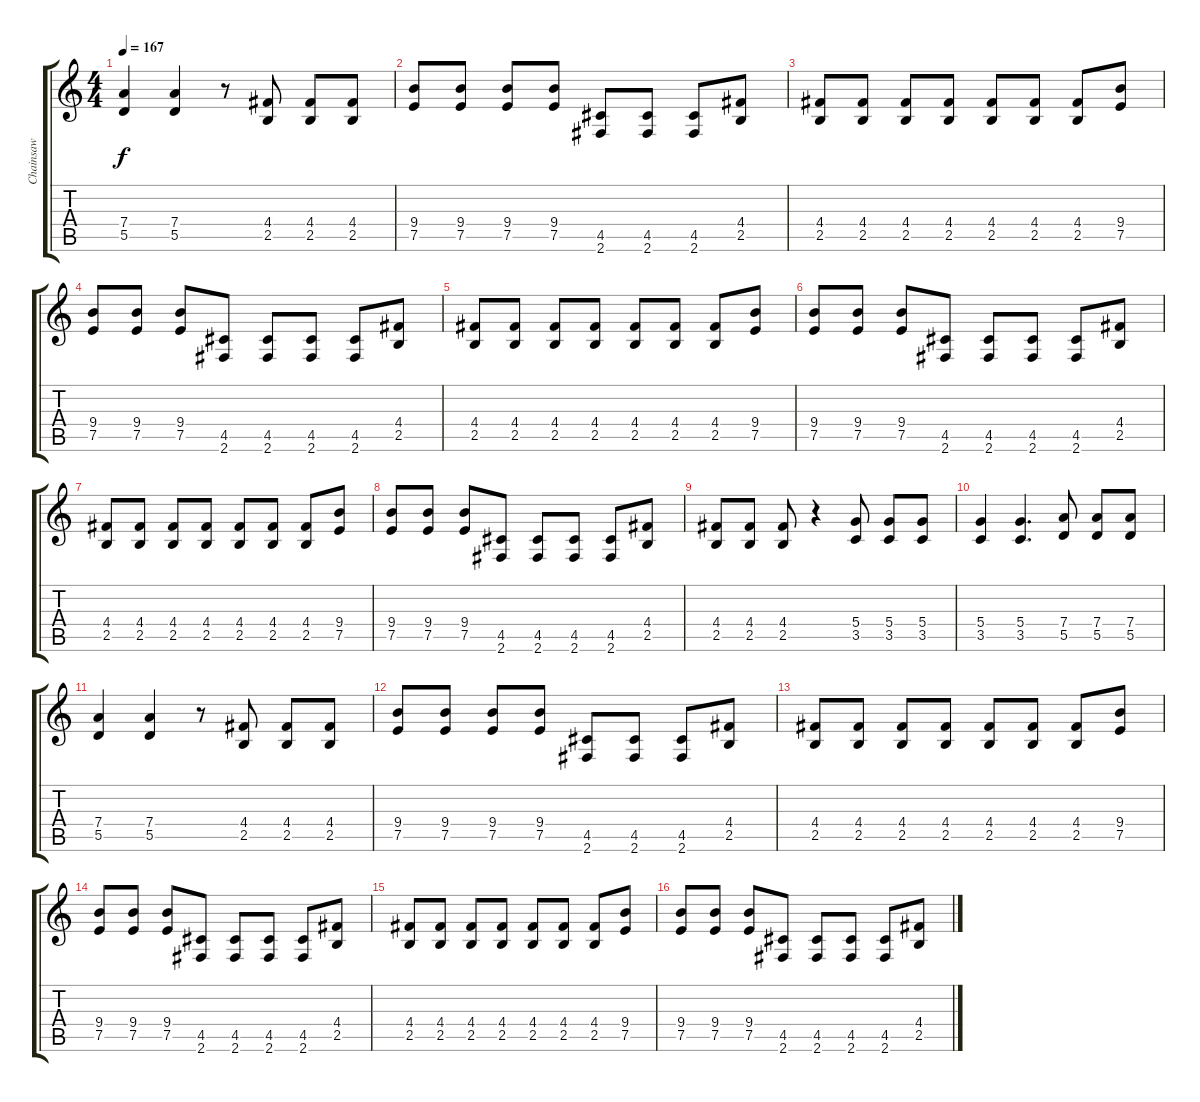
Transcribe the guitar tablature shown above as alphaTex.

\track ("Chainsaw" "Chainsaw") {instrument overdrivenguitar}
\staff {score tabs}
\tuning (E4 B3 G3 D3 A2 E2) {hide}
\ts (4 4)
\tempo 167
\clef g2
\ks c
(7.4 5.5).4{dy f} (7.4 5.5).4 r.8 (4.4 2.5).8 (4.4 2.5).8 (4.4 2.5).8 |
(9.4 7.5).8 (9.4 7.5).8 (9.4 7.5).8 (9.4 7.5).8 (4.5 2.6).8 (4.5 2.6).8 (4.5 2.6).8 (4.4 2.5).8 |
(4.4 2.5).8 (4.4 2.5).8 (4.4 2.5).8 (4.4 2.5).8 (4.4 2.5).8 (4.4 2.5).8 (4.4 2.5).8 (9.4 7.5).8 |
(9.4 7.5).8 (9.4 7.5).8 (9.4 7.5).8 (4.5 2.6).8 (4.5 2.6).8 (4.5 2.6).8 (4.5 2.6).8 (4.4 2.5).8 |
(4.4 2.5).8 (4.4 2.5).8 (4.4 2.5).8 (4.4 2.5).8 (4.4 2.5).8 (4.4 2.5).8 (4.4 2.5).8 (9.4 7.5).8 |
(9.4 7.5).8 (9.4 7.5).8 (9.4 7.5).8 (4.5 2.6).8 (4.5 2.6).8 (4.5 2.6).8 (4.5 2.6).8 (4.4 2.5).8 |
(4.4 2.5).8 (4.4 2.5).8 (4.4 2.5).8 (4.4 2.5).8 (4.4 2.5).8 (4.4 2.5).8 (4.4 2.5).8 (9.4 7.5).8 |
(9.4 7.5).8 (9.4 7.5).8 (9.4 7.5).8 (4.5 2.6).8 (4.5 2.6).8 (4.5 2.6).8 (4.5 2.6).8 (4.4 2.5).8 |
(4.4 2.5).8 (4.4 2.5).8 (4.4 2.5).8 r.4 (5.4 3.5).8 (5.4 3.5).8 (5.4 3.5).8 |
(5.4 3.5).4 (5.4 3.5).4{d} (7.4 5.5).8 (7.4 5.5).8 (7.4 5.5).8 |
(7.4 5.5).4 (7.4 5.5).4 r.8 (4.4 2.5).8 (4.4 2.5).8 (4.4 2.5).8 |
(9.4 7.5).8 (9.4 7.5).8 (9.4 7.5).8 (9.4 7.5).8 (4.5 2.6).8 (4.5 2.6).8 (4.5 2.6).8 (4.4 2.5).8 |
(4.4 2.5).8 (4.4 2.5).8 (4.4 2.5).8 (4.4 2.5).8 (4.4 2.5).8 (4.4 2.5).8 (4.4 2.5).8 (9.4 7.5).8 |
(9.4 7.5).8 (9.4 7.5).8 (9.4 7.5).8 (4.5 2.6).8 (4.5 2.6).8 (4.5 2.6).8 (4.5 2.6).8 (4.4 2.5).8 |
(4.4 2.5).8 (4.4 2.5).8 (4.4 2.5).8 (4.4 2.5).8 (4.4 2.5).8 (4.4 2.5).8 (4.4 2.5).8 (9.4 7.5).8 |
(9.4 7.5).8 (9.4 7.5).8 (9.4 7.5).8 (4.5 2.6).8 (4.5 2.6).8 (4.5 2.6).8 (4.5 2.6).8 (4.4 2.5).8
